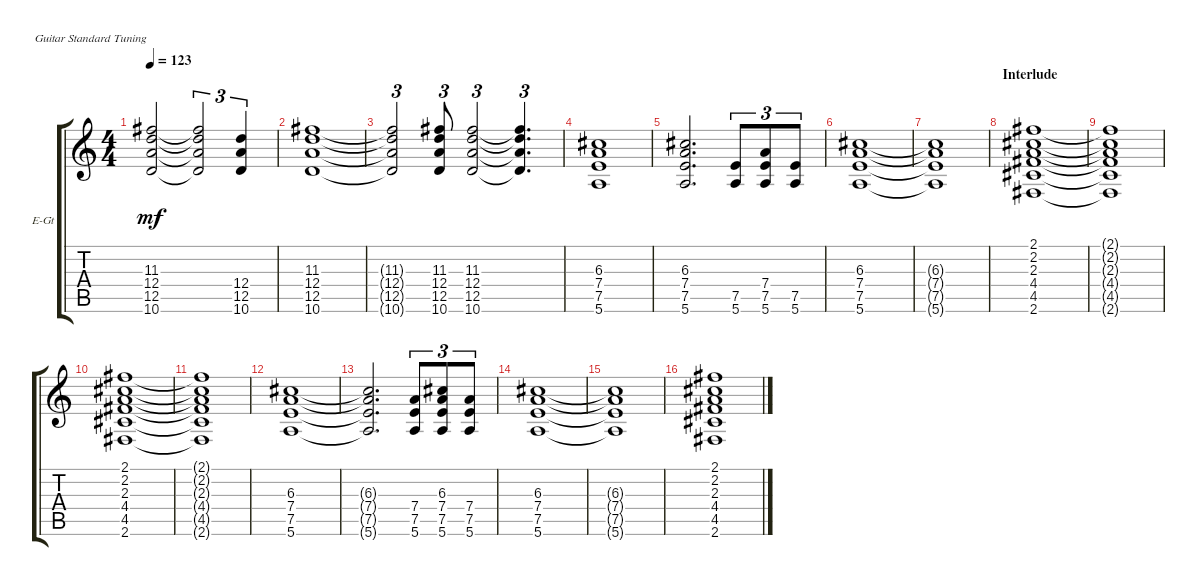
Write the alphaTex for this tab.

\defaultSystemsLayout 4
\bracketExtendMode groupsimilarinstruments
\firstSystemTrackNameOrientation horizontal
\otherSystemsTrackNameOrientation horizontal
\track ("Electric Guitar 1" "E-Gt") {multiBarRest instrument overdrivenguitar}
\staff {score tabs}
\tuning (E4 B3 G3 D3 A2 E2)
\ts (4 4)
\tempo 123
\clef g2
\ks c
(11.3{t} 12.4{t} 12.5{t} 10.6{t}).2{dy mf} (10.6{t} 12.5{t} 12.4{t} 11.3{t}).2{tu (3 2)} (10.6 12.5 12.4).4{tu (3 2)} |
(10.6 12.5 12.4 11.3).1 |
(12.5{t} 10.6{t} 11.3{t} 12.4{t}).2{tu (3 2)} (10.6 12.5 12.4 11.3).8{tu (3 2)} (11.3 12.4 12.5 10.6).2{tu (3 2)} (10.6{t} 12.5{t} 12.4{t} 11.3{t}).4{d tu (3 2)} |
(6.3 7.4 7.5 5.6).1 |
(6.3 7.4 7.5 5.6).2{d} (5.6 7.5).8{tu (3 2)} (5.6 7.5 7.4).8{tu (3 2)} (5.6 7.5).8{tu (3 2)} |
(5.6 7.5 7.4 6.3).1 |
(5.6{t} 7.5{t} 7.4{t} 6.3{t}).1 |
\section ("" "Interlude")
(2.6 4.5 4.4 2.3 2.2 2.1).1 |
(2.1{t} 2.6{t} 4.5{t} 4.4{t} 2.3{t} 2.2{t}).1 |
(2.6 4.5 4.4 2.3 2.2 2.1).1 |
(2.1{t} 2.6{t} 4.5{t} 4.4{t} 2.3{t} 2.2{t}).1 |
(5.6 7.5 7.4 6.3).1 |
(6.3{t} 7.4{t} 7.5{t} 5.6{t}).2{d} (5.6 7.5 7.4).8{tu (3 2)} (5.6 7.5 7.4 6.3).8{tu (3 2)} (5.6 7.5 7.4).8{tu (3 2)} |
(5.6 7.5 7.4 6.3).1 |
(6.3{t} 7.4{t} 7.5{t} 5.6{t}).1 |
(2.6 4.5 4.4 2.3 2.2 2.1).1
